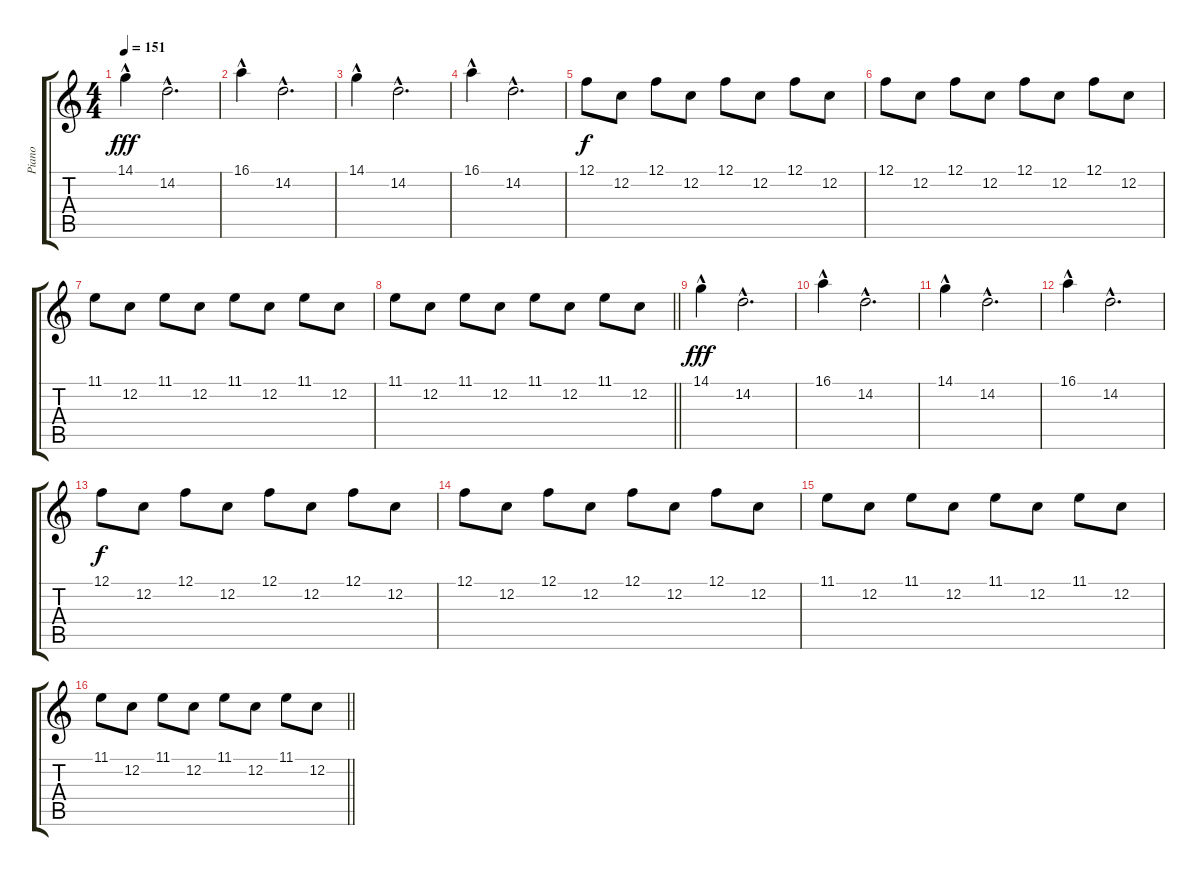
\track ("Piano" "Piano") {instrument brightacousticpiano}
\staff {score tabs}
\tuning (F4 C4 Ab3 Eb3 Bb2 F2) {hide}
\ts (4 4)
\tempo 151
\clef g2
\ks c
14.1{hac}.4{dy fff volume 16} 14.2{hac}.2{d} |
16.1{hac}.4 14.2{hac}.2{d} |
14.1{hac}.4{volume 16} 14.2{hac}.2{d} |
16.1{hac}.4 14.2{hac}.2{d} |
12.1.8{dy f} 12.2.8 12.1.8 12.2.8 12.1.8 12.2.8 12.1.8 12.2.8 |
12.1.8 12.2.8 12.1.8 12.2.8 12.1.8 12.2.8 12.1.8 12.2.8 |
11.1.8 12.2.8 11.1.8 12.2.8 11.1.8 12.2.8 11.1.8 12.2.8 |
\barLineRight lightlight
11.1.8 12.2.8 11.1.8 12.2.8 11.1.8 12.2.8 11.1.8 12.2.8 |
14.1{hac}.4{dy fff volume 16} 14.2{hac}.2{d} |
16.1{hac}.4 14.2{hac}.2{d} |
14.1{hac}.4{volume 16} 14.2{hac}.2{d} |
16.1{hac}.4 14.2{hac}.2{d} |
12.1.8{dy f} 12.2.8 12.1.8 12.2.8 12.1.8 12.2.8 12.1.8 12.2.8 |
12.1.8 12.2.8 12.1.8 12.2.8 12.1.8 12.2.8 12.1.8 12.2.8 |
11.1.8 12.2.8 11.1.8 12.2.8 11.1.8 12.2.8 11.1.8 12.2.8 |
\barLineRight lightlight
11.1.8 12.2.8 11.1.8 12.2.8 11.1.8 12.2.8 11.1.8 12.2.8
